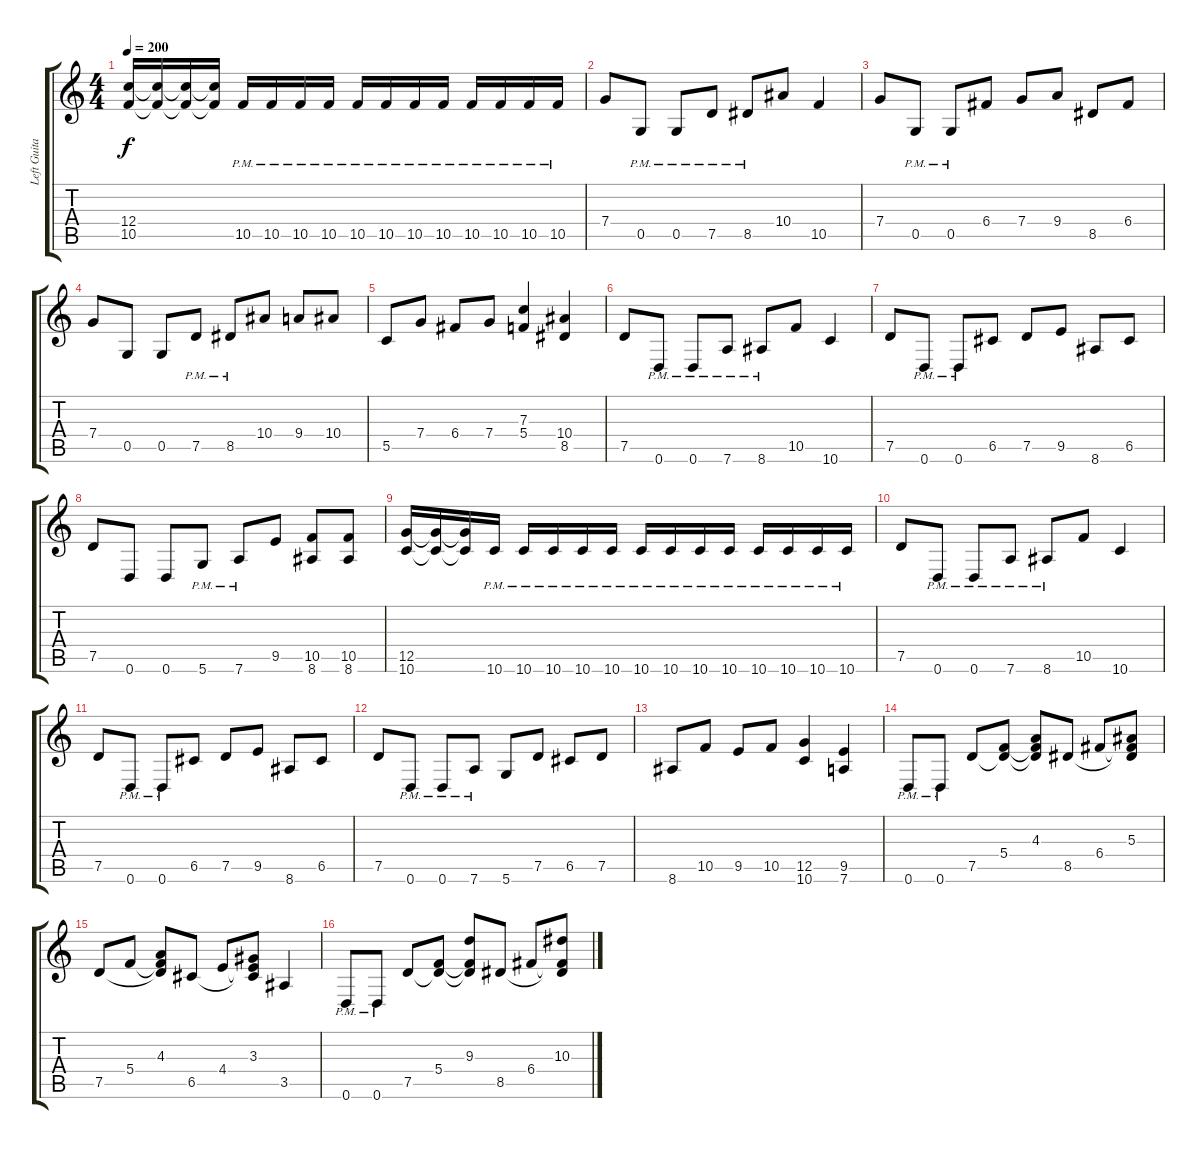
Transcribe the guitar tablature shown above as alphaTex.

\track ("Left Guitar" "Left Guita") {instrument distortionguitar}
\staff {score tabs}
\tuning (D4 A3 F3 C3 G2 D2) {hide}
\ts (4 4)
\tempo 200
\clef g2
\ks c
(12.4 10.5).16{dy f} (12.4{t} 10.5{t}).16 (12.4{t} 10.5{t}).16 (12.4{t} 10.5{t}).16 10.5{pm}.16 10.5{pm}.16 10.5{pm}.16 10.5{pm}.16 10.5{pm}.16 10.5{pm}.16 10.5{pm}.16 10.5{pm}.16 10.5{pm}.16 10.5{pm}.16 10.5{pm}.16 10.5{pm}.16 |
7.4.8 0.5{pm}.8 0.5{pm}.8 7.5{pm}.8 8.5{pm}.8 10.4.8 10.5.4 |
7.4.8 0.5{pm}.8 0.5{pm}.8 6.4.8 7.4.8 9.4.8 8.5.8 6.4.8 |
7.4.8 0.5.8 0.5.8 7.5{pm}.8 8.5{pm}.8 10.4.8 9.4.8 10.4.8 |
5.5.8 7.4.8 6.4.8 7.4.8 (7.3 5.4).4 (10.4 8.5).4 |
7.5.8 0.6{pm}.8 0.6{pm}.8 7.6{pm}.8 8.6{pm}.8 10.5.8 10.6.4 |
7.5.8 0.6{pm}.8 0.6{pm}.8 6.5.8 7.5.8 9.5.8 8.6.8 6.5.8 |
7.5.8 0.6.8 0.6.8 5.6{pm}.8 7.6{pm}.8 9.5.8 (10.5 8.6).8 (10.5 8.6).8 |
(12.5 10.6).16 (12.5{t} 10.6{t}).16 (12.5{t} 10.6{t}).16 10.6{pm}.16 10.6{pm}.16 10.6{pm}.16 10.6{pm}.16 10.6{pm}.16 10.6{pm}.16 10.6{pm}.16 10.6{pm}.16 10.6{pm}.16 10.6{pm}.16 10.6{pm}.16 10.6{pm}.16 10.6{pm}.16 |
7.5.8 0.6{pm}.8 0.6{pm}.8 7.6{pm}.8 8.6{pm}.8 10.5.8 10.6.4 |
7.5.8 0.6{pm}.8 0.6{pm}.8 6.5.8 7.5.8 9.5.8 8.6.8 6.5.8 |
7.5.8 0.6{pm}.8 0.6{pm}.8 7.6{pm}.8 5.6.8 7.5.8 6.5.8 7.5.8 |
8.6.8 10.5.8 9.5.8 10.5.8 (12.5 10.6).4 (9.5 7.6).4 |
0.6{pm}.8 0.6{pm}.8 7.5.8 (5.4 7.5{t}).8 (4.3 5.4{t} 7.5{t}).8 8.5.8 6.4.8 (5.3 6.4{t} 8.5{t}).8 |
7.5.8 5.4.8 (4.3 5.4{t} 7.5{t}).8 6.5.8 4.4.8 (3.3 4.4{t} 6.5{t}).8 3.5.4 |
0.6{pm}.8 0.6{pm}.8 7.5.8 (5.4 7.5{t}).8 (9.3 5.4{t} 7.5{t}).8 8.5.8 6.4.8 (10.3 6.4{t} 8.5{t}).8
